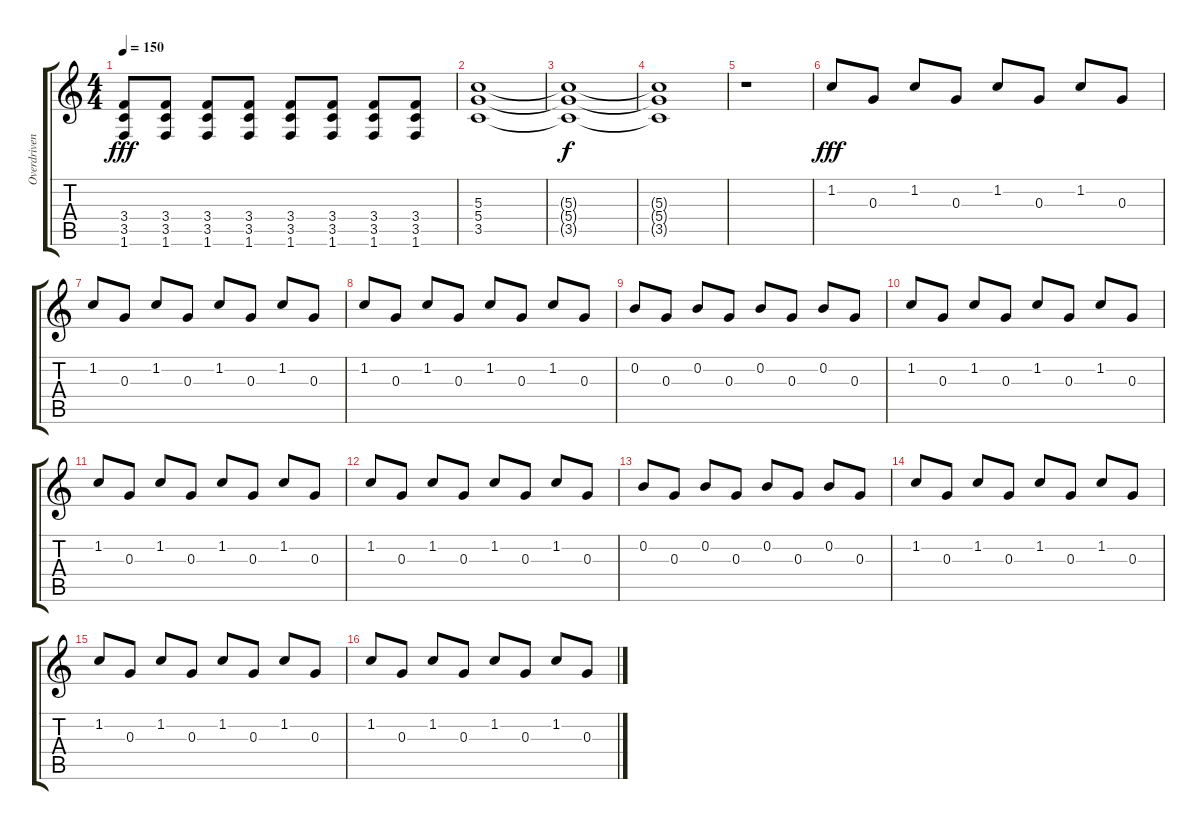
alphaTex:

\track ("Overdriven Guitar 1" "Overdriven") {instrument overdrivenguitar}
\staff {score tabs}
\tuning (E4 B3 G3 D3 A2 E2) {hide}
\ts (4 4)
\tempo 150
\clef g2
\ks c
(3.4 3.5 1.6).8{dy fff} (3.4 3.5 1.6).8 (3.4 3.5 1.6).8 (3.4 3.5 1.6).8 (3.4 3.5 1.6).8 (3.4 3.5 1.6).8 (3.4 3.5 1.6).8 (3.4 3.5 1.6).8 |
(5.3 5.4 3.5).1 |
(5.3{t} 5.4{t} 3.5{t}).1{dy f} |
(5.3{t} 5.4{t} 3.5{t}).1 |
r.1 |
1.2.8{dy fff instrument electricguitarmuted} 0.3.8 1.2.8 0.3.8 1.2.8 0.3.8 1.2.8 0.3.8 |
1.2.8 0.3.8 1.2.8 0.3.8 1.2.8 0.3.8 1.2.8 0.3.8 |
1.2.8 0.3.8 1.2.8 0.3.8 1.2.8 0.3.8 1.2.8 0.3.8 |
0.2.8 0.3.8 0.2.8 0.3.8 0.2.8 0.3.8 0.2.8 0.3.8 |
1.2.8 0.3.8 1.2.8 0.3.8 1.2.8 0.3.8 1.2.8 0.3.8 |
1.2.8 0.3.8 1.2.8 0.3.8 1.2.8 0.3.8 1.2.8 0.3.8 |
1.2.8 0.3.8 1.2.8 0.3.8 1.2.8 0.3.8 1.2.8 0.3.8 |
0.2.8 0.3.8 0.2.8 0.3.8 0.2.8 0.3.8 0.2.8 0.3.8 |
1.2.8 0.3.8 1.2.8 0.3.8 1.2.8 0.3.8 1.2.8 0.3.8 |
1.2.8 0.3.8 1.2.8 0.3.8 1.2.8 0.3.8 1.2.8 0.3.8 |
1.2.8 0.3.8 1.2.8 0.3.8 1.2.8 0.3.8 1.2.8 0.3.8
